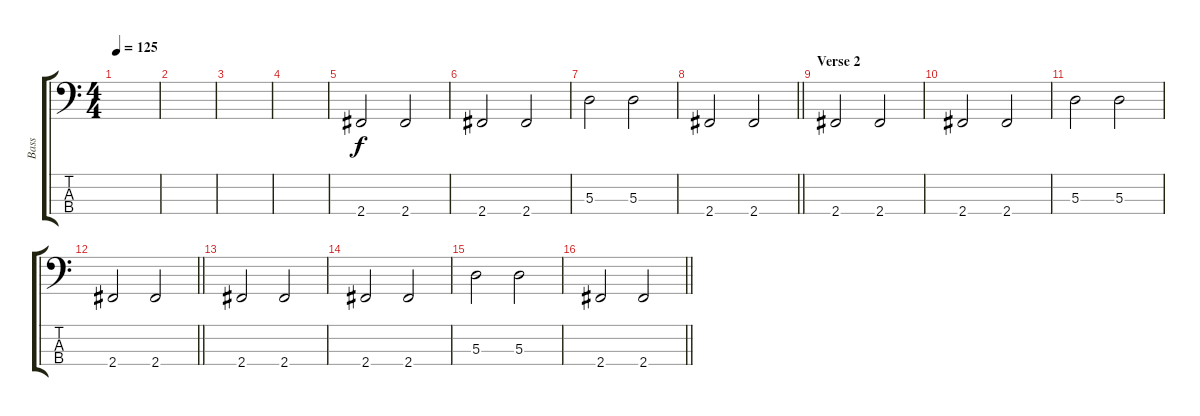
\track ("Bass" "Bass") {instrument electricbassfinger}
\staff {score tabs}
\tuning (G2 D2 A1 E1) {hide}
\ts (4 4)
\tempo 125
\clef f4
\ks c
|
|
|
|
2.4.2 2.4.2 |
2.4.2 2.4.2 |
5.3.2 5.3.2 |
\barLineRight lightlight
2.4.2 2.4.2 |
\section ("" "Verse 2")
2.4.2 2.4.2 |
2.4.2 2.4.2 |
5.3.2 5.3.2 |
\barLineRight lightlight
2.4.2 2.4.2 |
2.4.2 2.4.2 |
2.4.2 2.4.2 |
5.3.2 5.3.2 |
\barLineRight lightlight
2.4.2 2.4.2
